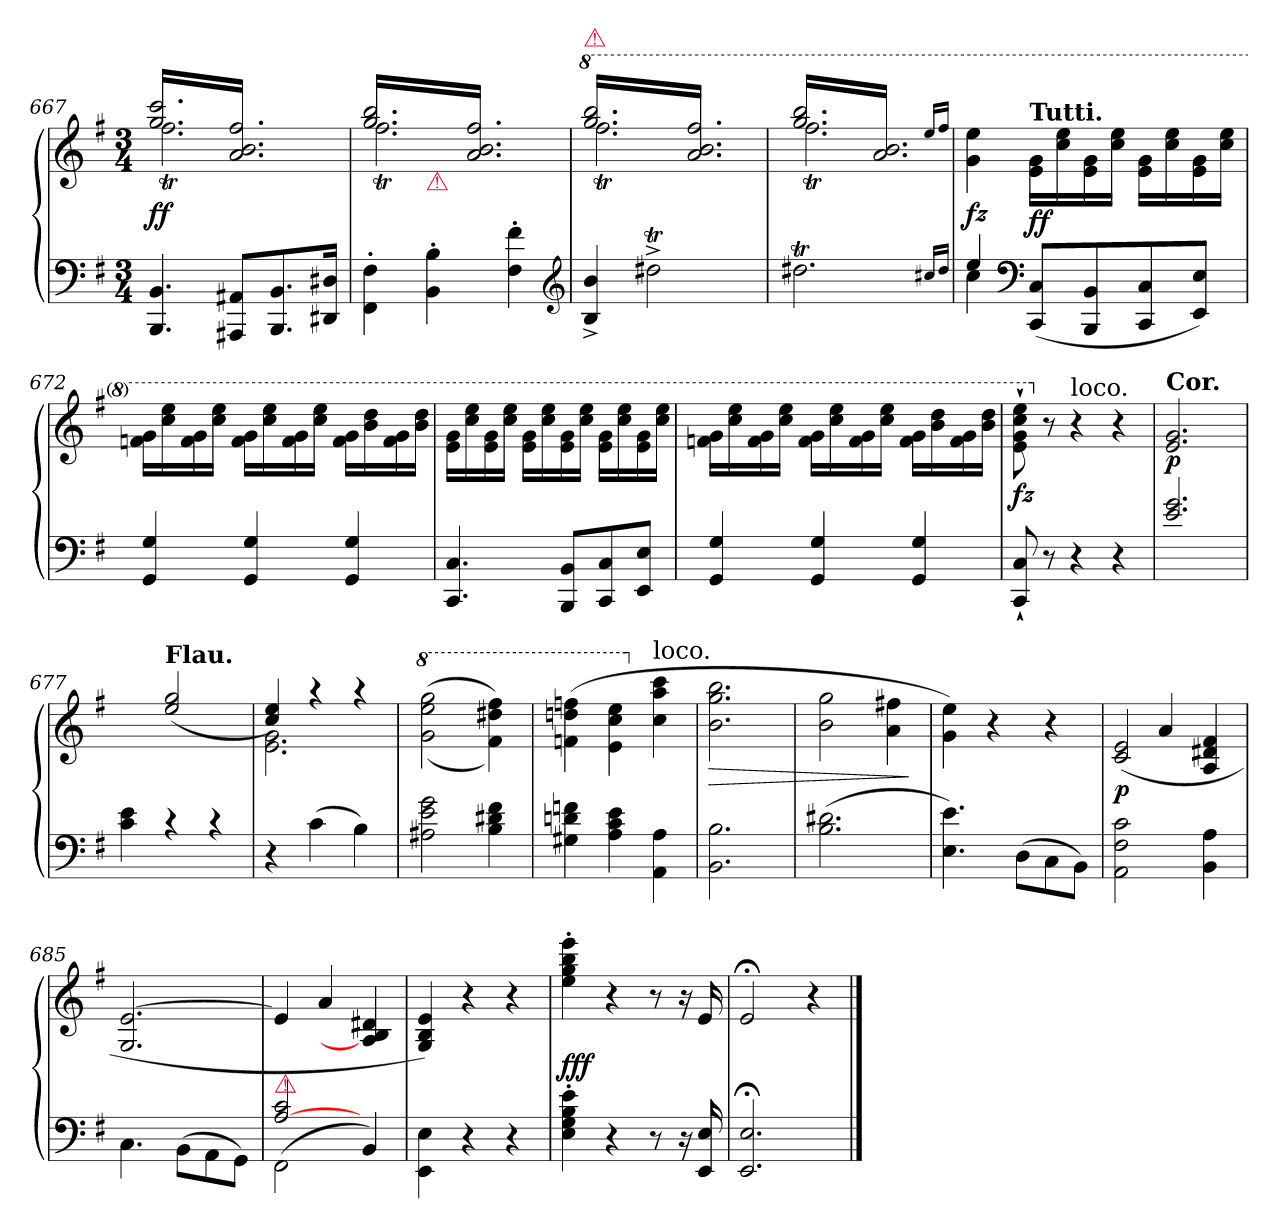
**kern	**kern	**dynam
*part1	*part1	*part1
*staff2	*staff1	*staff1/2
*clefF4	*clefG2	*
*k[f#]	*k[f#]	*
*M3/4	*M3/4	*
=667	=667	=667
*	*^	*
!	!LO:TX:b:t=marcato.	!	!
!	!LO:TX:a:color=crimson:t=⚠	!	!
*	*tremolo	*	*
4.BBB 4.BB	16gg 16cccLL	2.ff#t	ff
.	16a 16b 16ff#	.	.
.	16gg 16ccc	.	.
.	16a 16b 16ff#	.	.
.	16gg 16ccc	.	.
.	16a 16b 16ff#	.	.
8AAA#X 8AA#XL	16gg 16ccc	.	.
.	16a 16b 16ff#	.	.
8.BBB 8.BB	16gg 16ccc	.	.
.	16a 16b 16ff#	.	.
.	16gg 16ccc	.	.
16DD#X 16D#XJk	16a 16b 16ff#JJ	.	.
=668	=668	=668	=668
*	*	*^	*
4FF#'>\ 4F#'>\	16gg 16bbLL	2.ff#t	4ryy	.
.	16a 16b 16ff#	.	.	.
.	16gg 16bb	.	.	.
.	16a 16b 16ff#	.	.	.
!	!	!	!LO:TX:b:color=crimson:t=⚠	!
4BB'>\ 4B'>\	16gg 16bb	.	2ryy	.
.	16a 16b 16ff#	.	.	.
.	16gg 16bb	.	.	.
.	16a 16b 16ff#	.	.	.
4F#'>\ 4f#'>\	16gg 16bb	.	.	.
.	16a 16b 16ff#	.	.	.
.	16gg 16bb	.	.	.
.	16a 16b 16ff#JJ	.	.	.
*clefG2	*	*	*	*
*	*v	*v	*v	*
=669	=669	=669
*	*8va	*
*	*^	*
*	*	*^	*
!	!LO:TX:a:color=crimson:t=⚠	!	!	!
*	*	*v	*v	*
4B^< 4b^<	16ggg 16bbbLL	2.fff#t	.
.	16aa 16bb 16fff#	.	.
.	16ggg 16bbb	.	.
.	16aa 16bb 16fff#	.	.
2dd#Xt^<	16ggg 16bbb	.	.
.	16aa 16bb 16fff#	.	.
.	16ggg 16bbb	.	.
.	16aa 16bb 16fff#	.	.
.	16ggg 16bbb	.	.
.	16aa 16bb 16fff#	.	.
.	16ggg 16bbb	.	.
.	16aa 16bb 16fff#JJ	.	.
=670	=670	=670	=670
2.dd#Xt	16ggg 16bbbLL	2.fff#t	.
.	16aa 16bb	.	.
.	16ggg 16bbb	.	.
.	16aa 16bb	.	.
.	16ggg 16bbb	.	.
.	16aa 16bb	.	.
.	16ggg 16bbb	.	.
.	16aa 16bb	.	.
.	16ggg 16bbb	.	.
.	16aa 16bb	.	.
.	16ggg 16bbb	.	.
.	16aa 16bbJJ	.	.
*	*Xtremolo	*	*
*	*v	*v	*
16qqcc#XLL	16qqeeeLL	.
16qqdd#JJ	16qqfff#JJ	.
=671	=671	=671
*^	*	*
4eeTTT	4cc!	4gg 4eee	fz
.	.	.	.
.	.	.	.
.	.	.	.
*clefF4	*	*	*
!	!	!LO:TX:a:B:t=Tutti.	!
(<8CC! 8C!L	2ryy	16ee!\ 16gg!\LL	ff
.	.	16ccc! 16eee!	.
8BBB! 8BB!	.	16ee! 16gg!	.
.	.	16ccc! 16eee!JJ	.
8CC! 8C!	.	16ee!\ 16gg!\LL	.
.	.	16ccc! 16eee!	.
8EE! 8E!J)	.	16ee! 16gg!	.
.	.	16ccc! 16eee!JJ	.
*v	*v	*	*
=672	=672	=672
4GG! 4G!	16ffn!\ 16gg!\LL	.
.	16ccc! 16eee!	.
.	16ff! 16gg!	.
.	16ccc! 16eee!JJ	.
4GG! 4G!	16ff!\ 16gg!\LL	.
.	16ccc! 16eee!	.
.	16ff! 16gg!	.
.	16ccc! 16eee!JJ	.
4GG! 4G!	16ff!\ 16gg!\LL	.
.	16bb! 16ddd!	.
.	16ff! 16gg!	.
.	16bb! 16ddd!JJ	.
=673	=673	=673
4.CC! 4.C!	16ee!\ 16gg!\LL	.
.	16ccc! 16eee!	.
.	16ee! 16gg!	.
.	16ccc! 16eee!JJ	.
.	16ee!\ 16gg!\LL	.
.	16ccc! 16eee!	.
8BBB! 8BB!L	16ee! 16gg!	.
.	16ccc! 16eee!JJ	.
8CC! 8C!	16ee!\ 16gg!\LL	.
.	16ccc! 16eee!	.
8EE! 8E!J	16ee! 16gg!	.
.	16ccc! 16eee!JJ	.
=674	=674	=674
4GG! 4G!	16ffn!\ 16gg!\LL	.
.	16ccc! 16eee!	.
.	16ff! 16gg!	.
.	16ccc! 16eee!JJ	.
4GG! 4G!	16ff!\ 16gg!\LL	.
.	16ccc! 16eee!	.
.	16ff! 16gg!	.
.	16ccc! 16eee!JJ	.
4GG! 4G!	16ff!\ 16gg!\LL	.
.	16bb! 16ddd!	.
.	16ff! 16gg!	.
.	16bb! 16ddd!JJ	.
=675	=675	=675
8CC!`< 8C!`<	8ee!`>\ 8gg!`>\ 8ccc!`>\ 8eee!`>\	fz
*	*X8va	*
8r	8r	.
!	!LO:TX:a:t=loco.	!
4r	4r	.
4r	4r	.
=676	=676	=676
!	!LO:TX:a:B:t=Cor.	!
2.e!/ 2.g!/	2.e!/ 2.g!/	p
=677	=677	=677
4c!\ 4e!\	4ryy	.
!	!LO:TX:a:B:t=Flau.	!
4rc	(>2ee!/ 2gg!/	.
4rc	.	.
=678	=678	=678
*	*^	*
4r	4cc! 4ee!)	2.e! 2.g!	.
(>4c!	4raa	.	.
4B!)	4raa	.	.
*	*v	*v	*
=679	=679	=679
*	*8va	*
2A#X! 2e! 2g!	(<(>2gg! 2eee! 2ggg!	.
4B! 4d#X! 4f#!	4ff#! 4ddd#X! 4fff#!))	.
=680	=680	=680
4G#X! 4dn! 4fn!	(>4ffn! 4dddn! 4fffn!	.
4A! 4c! 4e!	4ee!\ 4ccc!\ 4eee!\	.
*	*X8va	*
!	!LO:TX:a:t=loco.	!
4AA! 4A!	4cc! 4aa! 4ccc!	.
=681	=681	=681
2.BB! 2.B!	2.b! 2.gg! 2.bb!	>
=682	=682	=682
(>2.B! 2.d#X!	2b! 2gg!	.
.	4a! 4ff#X!	.
.	.	]
=683	=683	=683
4.E! 4.e!)	4g! 4ee!)	.
.	4r	.
(>8D!\L	.	.
8C!	4r	.
8BB!J)	.	.
=684	=684	=684
!	!LO:N:vis=2	!
2AA!\ 2F#!\ 2c!\	(>4c!/ 4e!/	p
.	4a!	.
4BB!\ 4A!\	4A!/ 4d#X!/ 4f#!/	.
=685	=685	=685
4.C!\	2.G!/ [2.e!/	.
(>8BB!\L	.	.
8AA!\	.	.
8GG!\J)	.	.
=686	=686	=686
*^	*	*
!LO:TX:a:color=crimson:t=⚠	!	!	!
[>2A! 2c!	(<2FF#!	4e!]	.
.	.	4a!	.
4ryy	4BB!)	4A!]/ 4B!/ 4d#X!/	.
*v	*v	*	*
=687	=687	=687
4EE!\ 4E!\	4G!/ 4B!/ 4e!/)	.
4r	4r	.
4r	4r	.
=688	=688	=688
4E!'> 4G!'> 4B!'> 4e!'>	4ee!'> 4gg!'> 4bb!'> 4eee!'>	fff
4r	4r	.
8r	8r	.
16r	16r	.
16EE! 16E!	16e!	.
=689	=689	=689
2.EE!;< 2.E!;<	2e;<!	.
.	4r	.
==	==	==
*-	*-	*-
